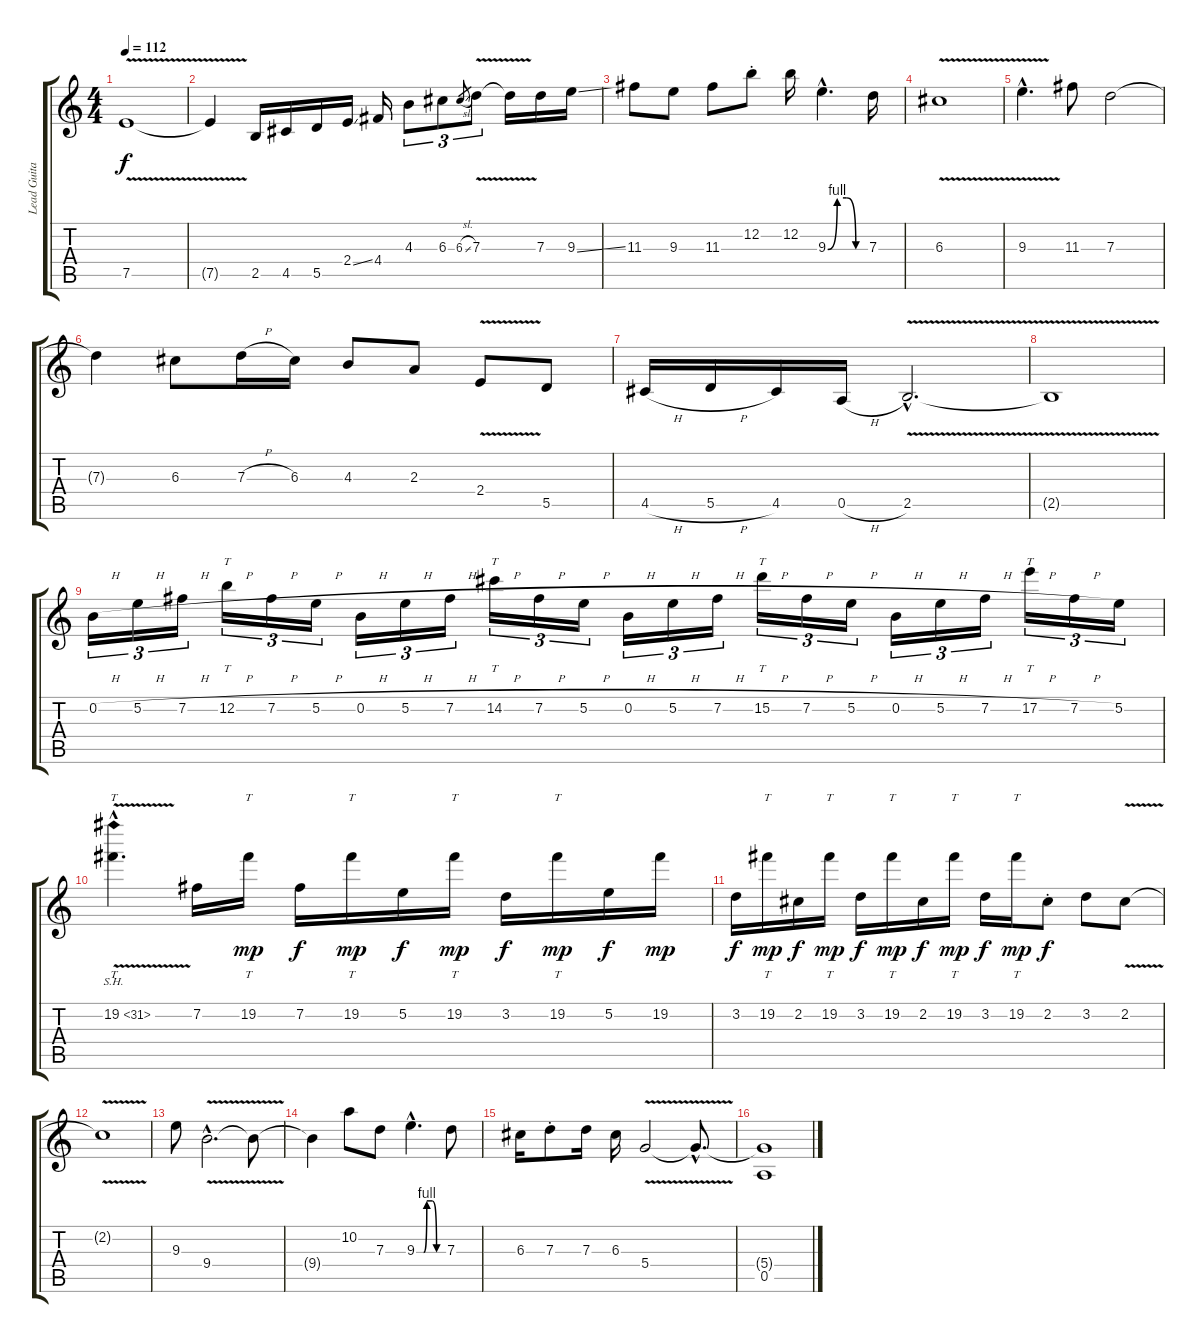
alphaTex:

\track ("Lead Guitar " "Lead Guita") {instrument distortionguitar}
\staff {score tabs}
\tuning (E4 B3 G3 D3 A2 E2) {hide}
\ts (4 4)
\tempo 112
\clef g2
\ks c
7.5{v}.1{dy f} |
7.5{t}.4 2.5.16 4.5.16 5.5.16 2.4{ss}.16 4.4.16 4.3.8{tu (3 2)} 6.3.8{tu (3 2)} 6.3{sl}.8{gr} 7.3{v}.8{tu (3 2)} 7.3{t}.16 7.3.16 9.3{ss}.16 |
11.3.8 9.3.8 11.3.8 12.2{st}.8 12.2.16 9.3{be (custom 0 0 15 4 30 4 45 0 60 0) hac}.4{d} 7.3.16 |
6.3{v}.1 |
9.3{v hac}.4{d} 11.3.8 7.3.2 |
7.3{t}.4 6.3.8 7.3{h}.16 6.3.16 4.3.8 2.3.8 2.4{v}.8 5.5.8 |
4.5{h}.16 5.5{h}.16 4.5.16 0.5{h}.16 2.5{v hac}.2{d} |
2.5{t}.1 |
0.2{h}.16{tu (3 2)} 5.2{h}.16{tu (3 2)} 7.2{h}.16{tu (3 2)} 12.2{h}.16{tt tu (3 2)} 7.2{h}.16{tu (3 2)} 5.2{h}.16{tu (3 2)} 0.2{h}.16{tu (3 2)} 5.2{h}.16{tu (3 2)} 7.2{h}.16{tu (3 2)} 14.2{h}.16{tt tu (3 2)} 7.2{h}.16{tu (3 2)} 5.2{h}.16{tu (3 2)} 0.2{h}.16{tu (3 2)} 5.2{h}.16{tu (3 2)} 7.2{h}.16{tu (3 2)} 15.2{h}.16{tt tu (3 2)} 7.2{h}.16{tu (3 2)} 5.2{h}.16{tu (3 2)} 0.2{h}.16{tu (3 2)} 5.2{h}.16{tu (3 2)} 7.2{h}.16{tu (3 2)} 17.2{h}.16{tt tu (3 2)} 7.2{h}.16{tu (3 2)} 5.2.16{tu (3 2)} |
19.2{sh 12 v hac}.4{tt d} 7.2.16 19.2.16{tt dy mp} 7.2.16{dy f} 19.2.16{tt dy mp} 5.2.16{dy f} 19.2.16{tt dy mp} 3.2.16{dy f} 19.2.16{tt dy mp} 5.2.16{dy f} 19.2.16{dy mp} |
3.2.16{dy f} 19.2.16{tt dy mp} 2.2.16{dy f} 19.2.16{tt dy mp} 3.2.16{dy f} 19.2.16{tt dy mp} 2.2.16{dy f} 19.2.16{tt dy mp} 3.2.16{dy f} 19.2.16{tt dy mp} 2.2{st}.8{dy f} 3.2.8 2.2{v}.8 |
2.2{t}.1 |
9.3.8 9.4{v hac}.2{d} 9.4{t}.8 |
9.4{t}.4 10.2.8 7.3.8 9.3{be (custom 0 0 8 0 16 0 23 4 35 4 45 0 60 0) hac}.4{d} 7.3.8 |
6.3.16 7.3{st}.8 7.3.16 6.3.16 5.4{v}.2 5.4{hac t}.8{d} |
(5.4{t} 0.5).1
